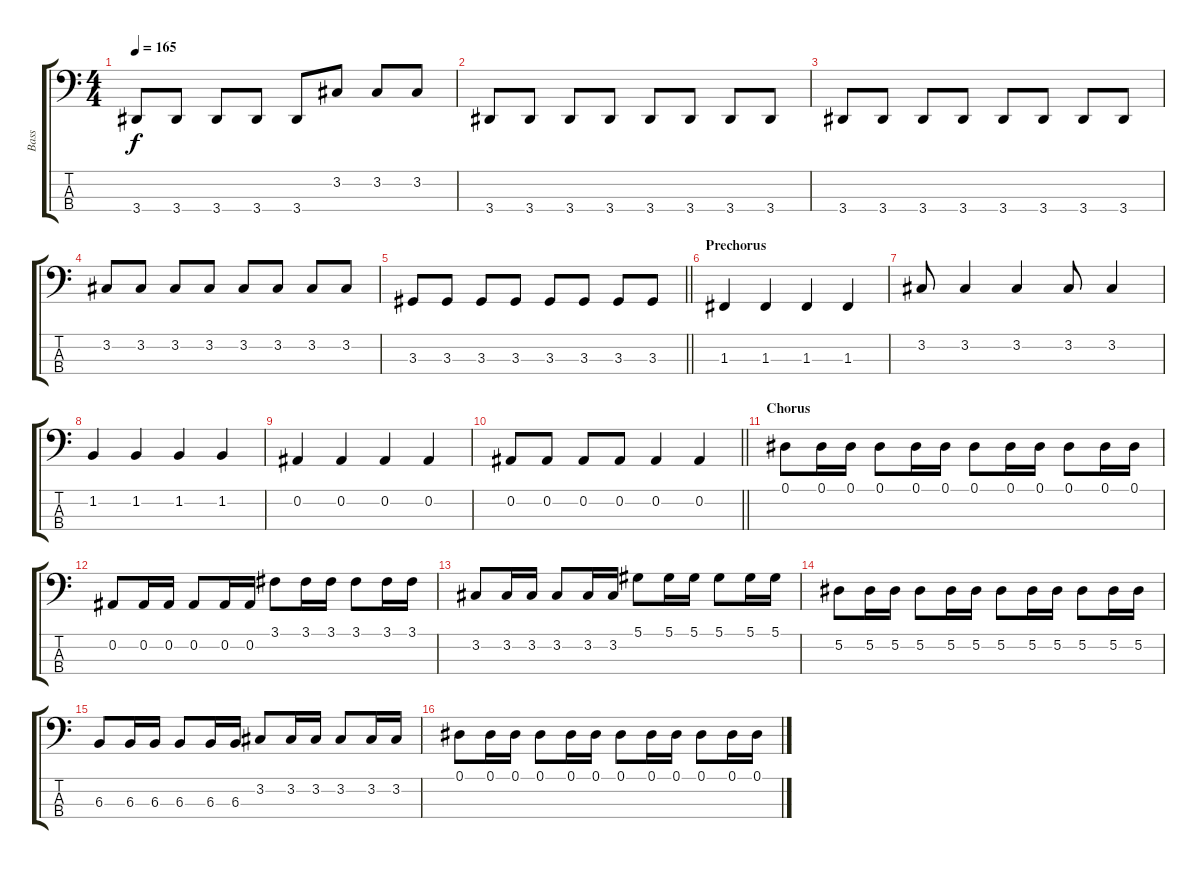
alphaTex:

\track ("Bass" "Bass") {instrument electricbasspick}
\staff {score tabs}
\tuning (Eb2 Bb1 F1 C1) {hide}
\ts (4 4)
\tempo 165
\clef f4
\ks c
3.4.8{dy f} 3.4.8 3.4.8 3.4.8 3.4.8 3.2.8 3.2.8 3.2.8 |
3.4.8 3.4.8 3.4.8 3.4.8 3.4.8 3.4.8 3.4.8 3.4.8 |
3.4.8 3.4.8 3.4.8 3.4.8 3.4.8 3.4.8 3.4.8 3.4.8 |
3.2.8 3.2.8 3.2.8 3.2.8 3.2.8 3.2.8 3.2.8 3.2.8 |
\barLineRight lightlight
3.3.8 3.3.8 3.3.8 3.3.8 3.3.8 3.3.8 3.3.8 3.3.8 |
\section ("" "Prechorus")
1.3.4 1.3.4 1.3.4 1.3.4 |
3.2.8 3.2.4 3.2.4 3.2.8 3.2.4 |
1.2.4 1.2.4 1.2.4 1.2.4 |
0.2.4 0.2.4 0.2.4 0.2.4 |
\barLineRight lightlight
0.2.8 0.2.8 0.2.8 0.2.8 0.2.4 0.2.4 |
\section ("" "Chorus")
0.1.8 0.1.16 0.1.16 0.1.8 0.1.16 0.1.16 0.1.8 0.1.16 0.1.16 0.1.8 0.1.16 0.1.16 |
0.2.8 0.2.16 0.2.16 0.2.8 0.2.16 0.2.16 3.1.8 3.1.16 3.1.16 3.1.8 3.1.16 3.1.16 |
3.2.8 3.2.16 3.2.16 3.2.8 3.2.16 3.2.16 5.1.8 5.1.16 5.1.16 5.1.8 5.1.16 5.1.16 |
5.2.8 5.2.16 5.2.16 5.2.8 5.2.16 5.2.16 5.2.8 5.2.16 5.2.16 5.2.8 5.2.16 5.2.16 |
6.3.8 6.3.16 6.3.16 6.3.8 6.3.16 6.3.16 3.2.8 3.2.16 3.2.16 3.2.8 3.2.16 3.2.16 |
0.1.8 0.1.16 0.1.16 0.1.8 0.1.16 0.1.16 0.1.8 0.1.16 0.1.16 0.1.8 0.1.16 0.1.16
